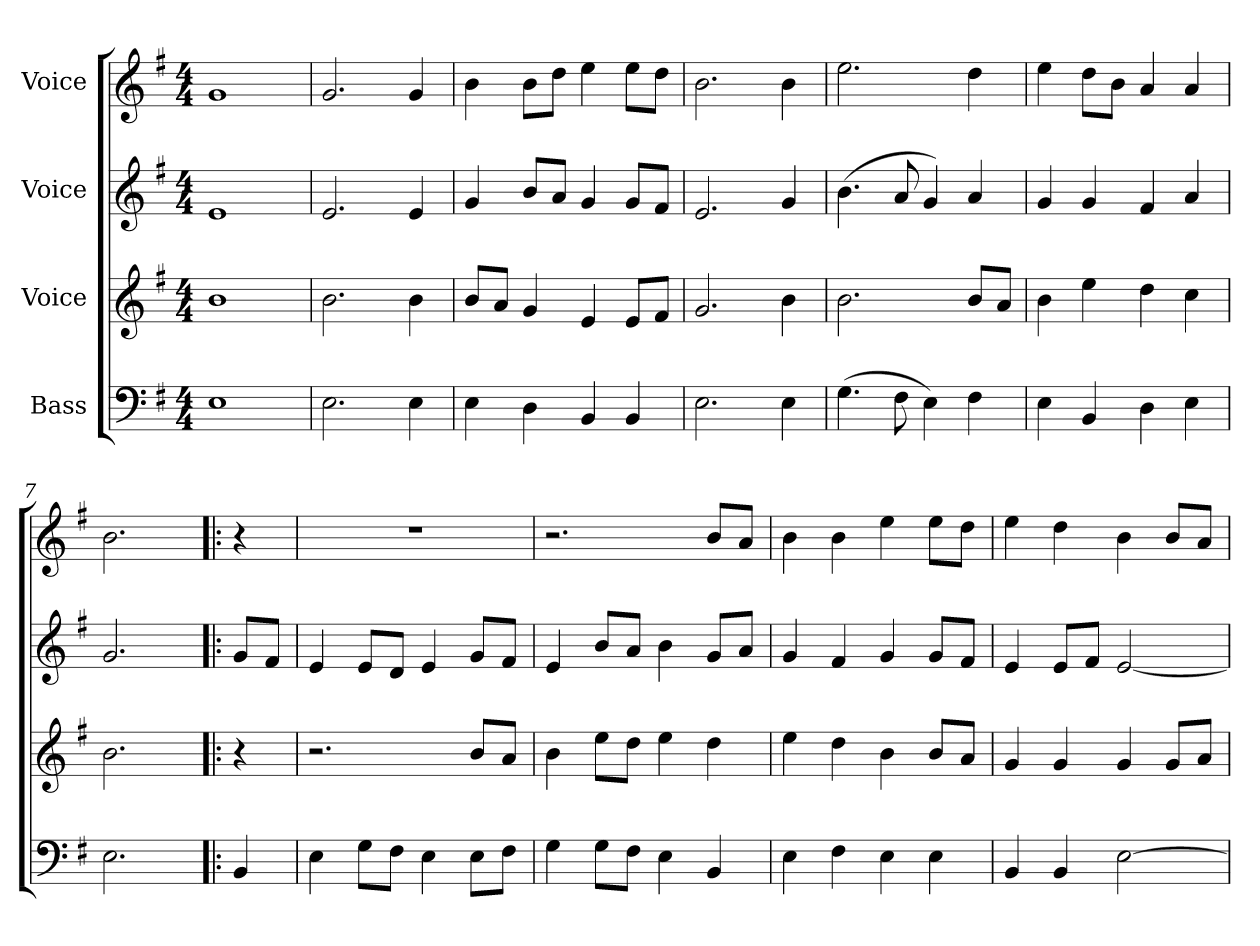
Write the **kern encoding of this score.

**kern	**kern	**kern	**kern
*part4	*part3	*part2	*part1
*staff4	*staff3	*staff2	*staff1
*I"Bass	*I"Voice	*I"Voice	*I"Voice
*clefF4	*clefG2	*clefG2	*clefG2
*k[f#]	*k[f#]	*k[f#]	*k[f#]
*M4/4	*M4/4	*M4/4	*M4/4
=1	=1	=1	=1
1E	1b	1e	1g
=2	=2	=2	=2
2.E\	2.b\	2.e/	2.g/
4E\	4b\	4e/	4g/
=3	=3	=3	=3
4E\	8b/L	4g/	4b\
.	8a/J	.	.
4D\	4g/	8b/L	8b\L
.	.	8a/J	8dd\J
4BB/	4e/	4g/	4ee\
4BB/	8e/L	8g/L	8ee\L
.	8f#/J	8f#/J	8dd\J
=4	=4	=4	=4
2.E\	2.g/	2.e/	2.b\
4E\	4b\	4g/	4b\
=5	=5	=5	=5
(4.G\	2.b\	(4.b\	2.ee\
8F#\	.	8a/	.
4E\)	.	4g/)	.
4F#\	8b/L	4a/	4dd\
.	8a/J	.	.
=6	=6	=6	=6
4E\	4b\	4g/	4ee\
4BB/	4ee\	4g/	8dd\L
.	.	.	8b\J
4D\	4dd\	4f#/	4a/
4E\	4cc\	4a/	4a/
=7	=7	=7	=7
2.E\	2.b\	2.g/	2.b\
=8!|:	=8!|:	=8!|:	=8!|:
4BB/	4r	8g/L	4r
.	.	8f#/J	.
=9	=9	=9	=9
4E\	2.r	4e/	1r
8G\L	.	8e/L	.
8F#\J	.	8d/J	.
4E\	.	4e/	.
8E\L	8b/L	8g/L	.
8F#\J	8a/J	8f#/J	.
=10	=10	=10	=10
4G\	4b\	4e/	2.r
8G\L	8ee\L	8b/L	.
8F#\J	8dd\J	8a/J	.
4E\	4ee\	4b\	.
4BB/	4dd\	8g/L	8b/L
.	.	8a/J	8a/J
=11	=11	=11	=11
4E\	4ee\	4g/	4b\
4F#\	4dd\	4f#/	4b\
4E\	4b\	4g/	4ee\
4E\	8b/L	8g/L	8ee\L
.	8a/J	8f#/J	8dd\J
=12	=12	=12	=12
4BB/	4g/	4e/	4ee\
4BB/	4g/	8e/L	4dd\
.	.	8f#/J	.
[2E\	4g/	[2e/	4b\
.	8g/L	.	8b/L
.	8a/J	.	8a/J
=	=	=	=
*-	*-	*-	*-
